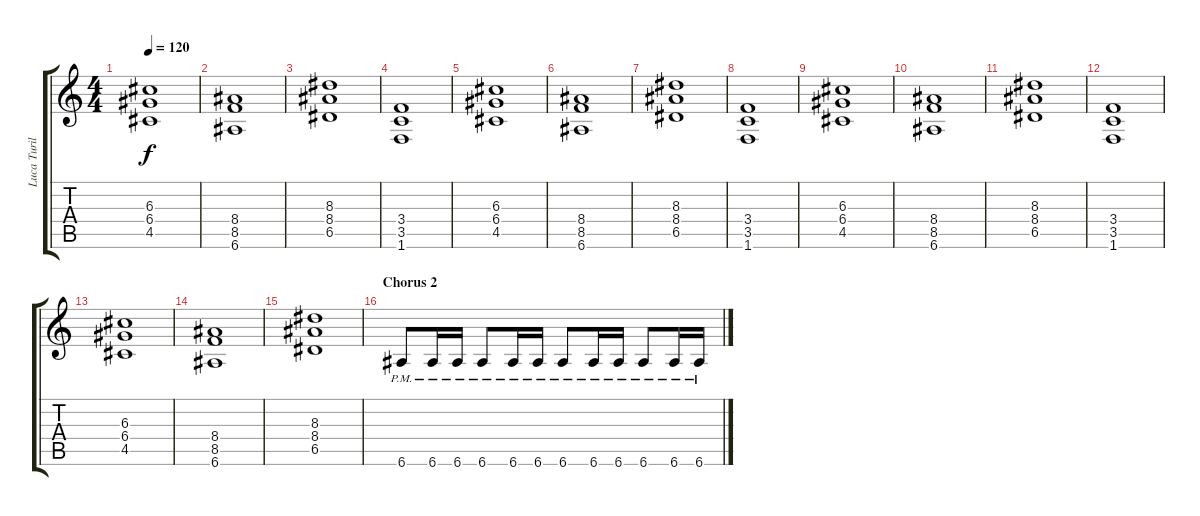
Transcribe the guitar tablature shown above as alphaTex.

\track ("Luca Turilli - Rhythm Guitar" "Luca Turil") {instrument overdrivenguitar}
\staff {score tabs}
\tuning (E4 B3 G3 D3 A2 E2) {hide}
\ts (4 4)
\tempo 120
\clef g2
\ks c
(6.3 6.4 4.5).1{dy f} |
(8.4 8.5 6.6).1 |
(8.3 8.4 6.5).1 |
(3.4 3.5 1.6).1 |
(6.3 6.4 4.5).1 |
(8.4 8.5 6.6).1 |
(8.3 8.4 6.5).1 |
(3.4 3.5 1.6).1 |
(6.3 6.4 4.5).1 |
(8.4 8.5 6.6).1 |
(8.3 8.4 6.5).1 |
(3.4 3.5 1.6).1 |
(6.3 6.4 4.5).1 |
(8.4 8.5 6.6).1 |
(8.3 8.4 6.5).1 |
\section ("" "Chorus 2")
6.6{pm}.8 6.6{pm}.16 6.6{pm}.16 6.6{pm}.8 6.6{pm}.16 6.6{pm}.16 6.6{pm}.8 6.6{pm}.16 6.6{pm}.16 6.6{pm}.8 6.6{pm}.16 6.6{pm}.16
